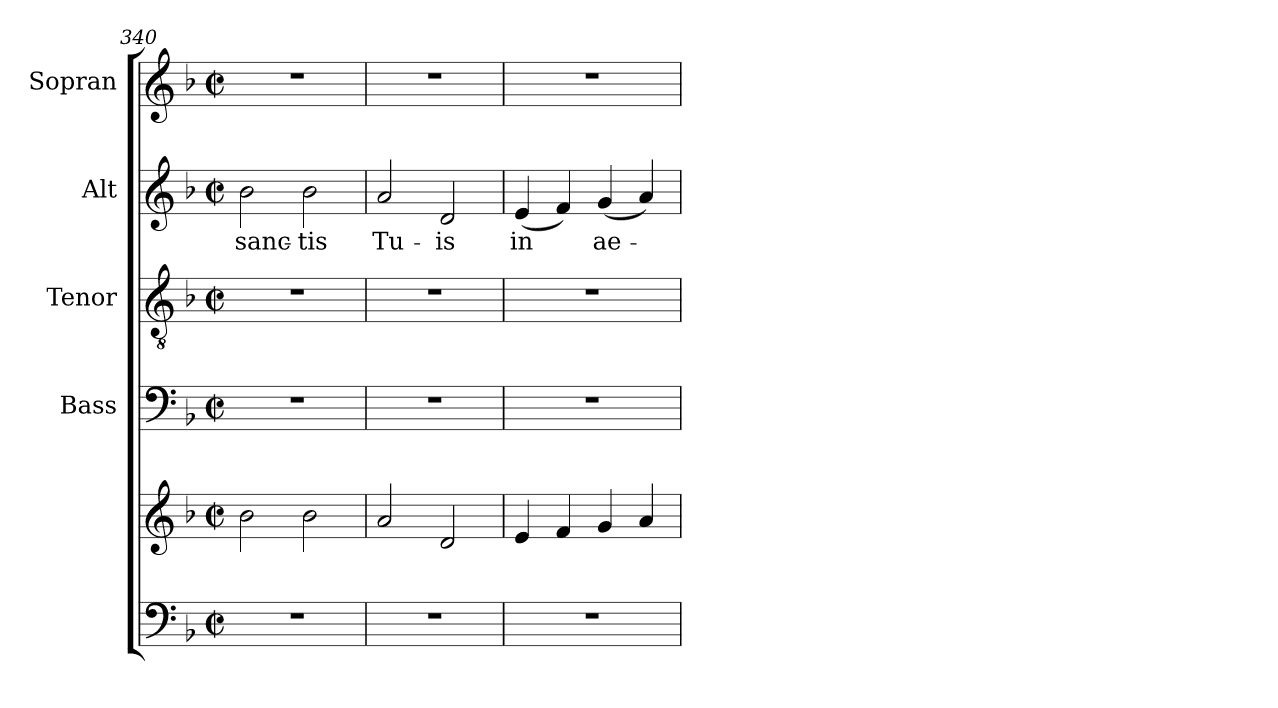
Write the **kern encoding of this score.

**kern	**kern	**kern	**kern	**kern	**text	**kern
*part5	*part5	*part4	*part3	*part2	*part2	*part1
*staff6	*staff5	*staff4	*staff3	*staff2	*staff2	*staff1
*	*	*I"Bass	*I"Tenor	*I"Alt	*	*I"Sopran
*	*	*I'B.	*I'T.	*I'A.	*	*I'S.
*clefF4	*clefG2	*clefF4	*clefGv2	*clefG2	*	*clefG2
*k[b-]	*k[b-]	*k[b-]	*k[b-]	*k[b-]	*	*k[b-]
*F:	*F:	*F:	*F:	*F:	*	*F:
*M2/2	*M2/2	*M2/2	*M2/2	*M2/2	*	*M2/2
*met(c|)	*met(c|)	*met(c|)	*met(c|)	*met(c|)	*	*met(c|)
=340	=340	=340	=340	=340	=340	=340
!	!	!	!	!	!LO:LY:b	!
1r	2b-\	1r	1r	2b-\	sanc-	1r
!	!	!	!	!	!LO:LY:b	!
.	2b-\	.	.	2b-\	-tis	.
=341	=341	=341	=341	=341	=341	=341
!	!	!	!	!	!LO:LY:b	!
1r	2a/	1r	1r	2a/	Tu-	1r
!	!	!	!	!	!LO:LY:b	!
.	2d/	.	.	2d/	-is	.
!!LO:LB:g=z
=342	=342	=342	=342	=342	=342	=342
!	!	!	!	!	!LO:LY:b	!
1r	4e/	1r	1r	(<4e/	in	1r
.	4f/	.	.	4f/)	.	.
!	!	!	!	!	!LO:LY:b	!
.	4g/	.	.	(<4g/	ae-	.
.	4a/	.	.	4a/)	.	.
=	=	=	=	=	=	=
*-	*-	*-	*-	*-	*-	*-
